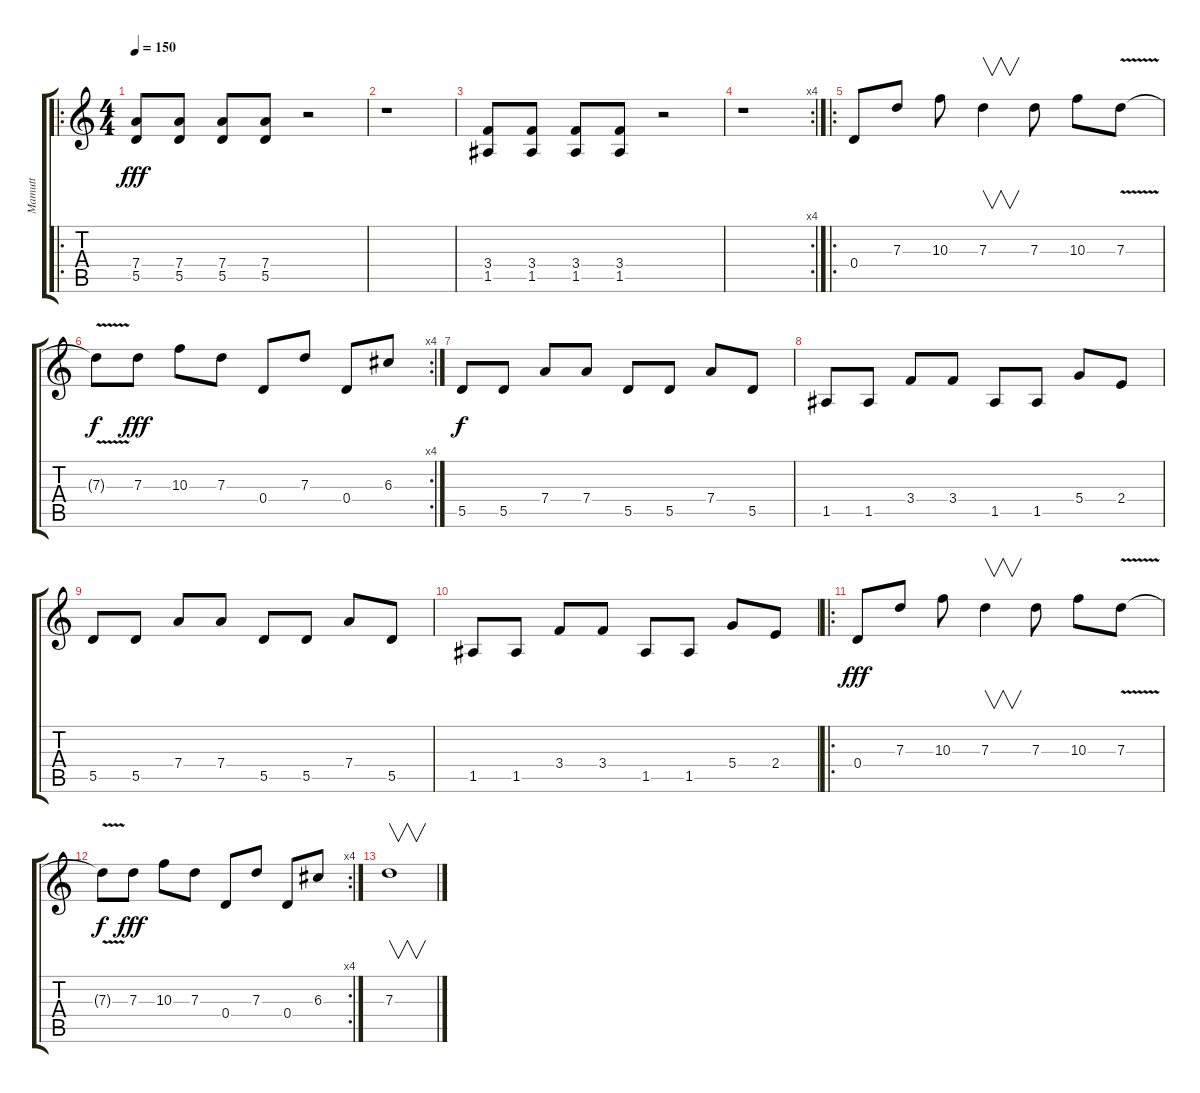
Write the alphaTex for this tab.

\track ("Mamutt" "Mamutt") {instrument distortionguitar}
\staff {score tabs}
\tuning (E4 B3 G3 D3 A2 E2) {hide}
\ro
\ts (4 4)
\tempo 150
\clef g2
\ks c
(7.4 5.5).8{dy fff} (7.4 5.5).8 (7.4 5.5).8 (7.4 5.5).8 r.2 |
r.1 |
(3.4 1.5).8 (3.4 1.5).8 (3.4 1.5).8 (3.4 1.5).8 r.2 |
\rc 4
r.1 |
\ro
0.4.8 7.3.8 10.3.8 7.3.4{v} 7.3.8 10.3.8 7.3{v}.8 |
\rc 4
7.3{t}.8{dy f} 7.3.8{dy fff} 10.3.8 7.3.8 0.4.8 7.3.8 0.4.8 6.3.8 |
5.5.8{dy f} 5.5.8 7.4.8 7.4.8 5.5.8 5.5.8 7.4.8 5.5.8 |
1.5.8 1.5.8 3.4.8 3.4.8 1.5.8 1.5.8 5.4.8 2.4.8 |
5.5.8 5.5.8 7.4.8 7.4.8 5.5.8 5.5.8 7.4.8 5.5.8 |
1.5.8 1.5.8 3.4.8 3.4.8 1.5.8 1.5.8 5.4.8 2.4.8 |
\ro
0.4.8{dy fff} 7.3.8 10.3.8 7.3.4{v} 7.3.8 10.3.8 7.3{v}.8 |
\rc 4
7.3{t}.8{dy f} 7.3.8{dy fff} 10.3.8 7.3.8 0.4.8 7.3.8 0.4.8 6.3.8 |
7.3.1{v}
